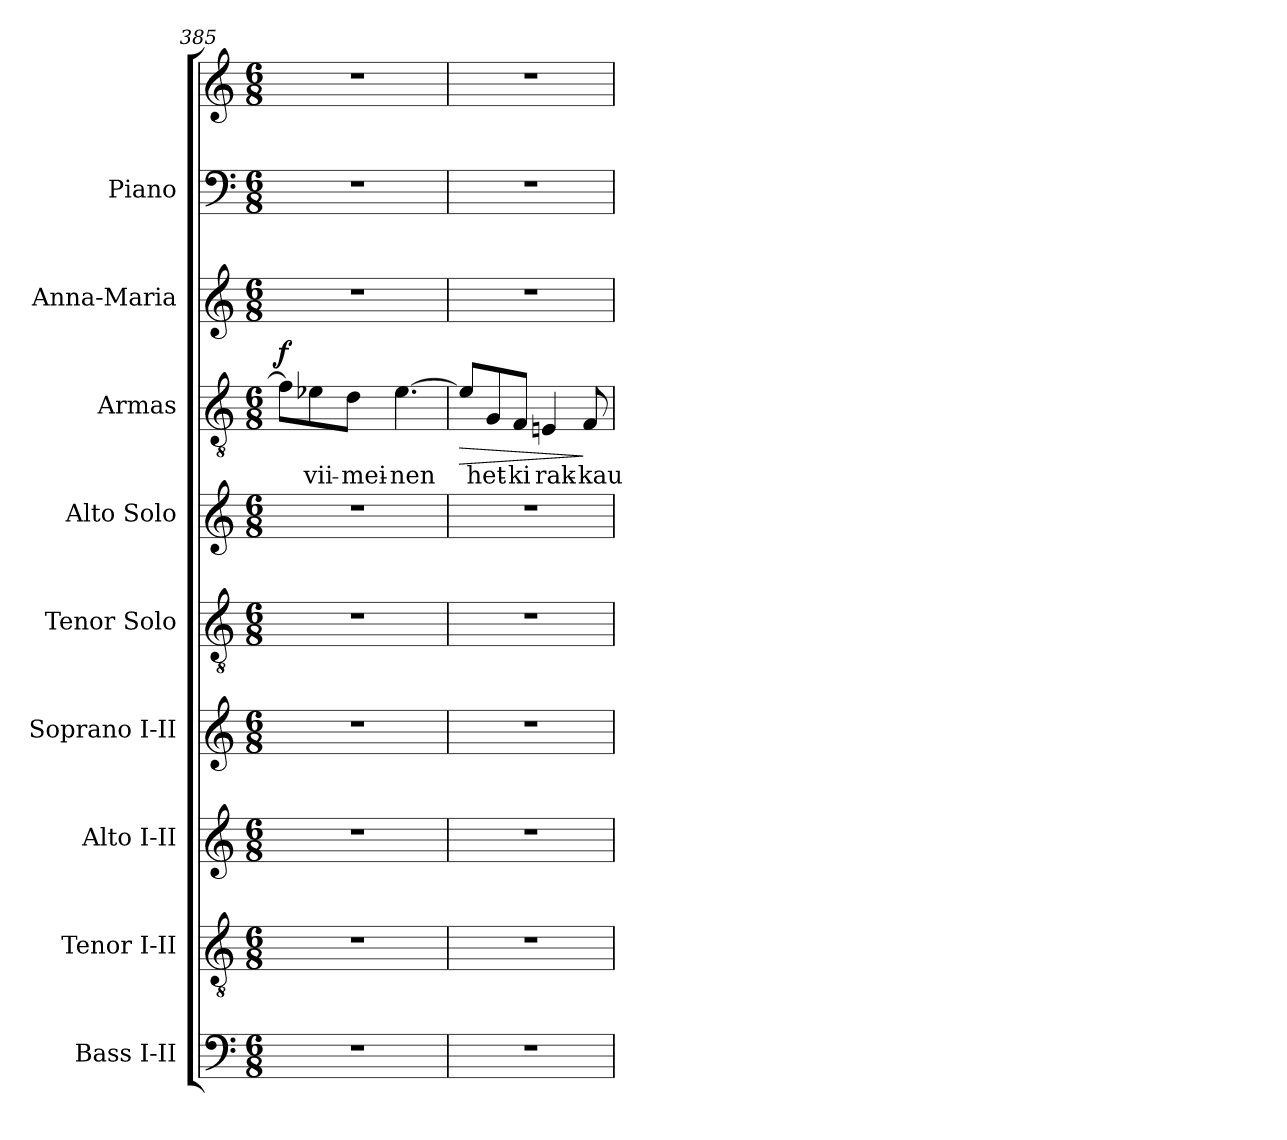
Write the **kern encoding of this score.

**kern	**kern	**kern	**kern	**kern	**kern	**kern	**text	**dynam	**kern	**kern	**kern
*part9	*part8	*part7	*part6	*part5	*part4	*part3	*part3	*part3	*part2	*part1	*part1
*staff10	*staff9	*staff8	*staff7	*staff6	*staff5	*staff4	*staff4	*staff4	*staff3	*staff2	*staff1
*I"Bass I-II	*I"Tenor I-II	*I"Alto I-II	*I"Soprano I-II	*I"Tenor Solo	*I"Alto Solo	*I"Armas	*	*	*I"Anna-Maria	*I"Piano	*
*I'B.	*I'T.	*I'A.	*I'S.	*I'T. Solo	*I'A. Solo	*I'Armas	*	*	*I'A-M	*I'Pno.	*
*clefF4	*clefGv2	*clefG2	*clefG2	*clefGv2	*clefG2	*clefGv2	*	*	*clefG2	*clefF4	*clefG2
*	*ITrd7c12	*	*	*ITrd7c12	*	*ITrd7c12	*	*	*	*	*
*k[]	*k[]	*k[]	*k[]	*k[]	*k[]	*k[]	*	*	*k[]	*k[]	*k[]
*C:	*C:	*C:	*C:	*C:	*C:	*C:	*	*	*C:	*C:	*C:
*M6/8	*M6/8	*M6/8	*M6/8	*M6/8	*M6/8	*M6/8	*	*	*M6/8	*M6/8	*M6/8
=385	=385	=385	=385	=385	=385	=385	=385	=385	=385	=385	=385
!LO:N:vis=1	!LO:N:vis=1	!LO:N:vis=1	!LO:N:vis=1	!LO:N:vis=1	!LO:N:vis=1	!	!	!	!LO:N:vis=1	!LO:N:vis=1	!LO:N:vis=1
2.r	2.r	2.r	2.r	2.r	2.r	8Fi\L]	.	f	2.r	2.r	2.r
!	!	!	!	!	!	!	!LO:LY:b:color=#000000	!	!	!	!
.	.	.	.	.	.	8E-Xi\	vii-	.	.	.	.
!	!	!	!	!	!	!	!LO:LY:b:color=#000000	!	!	!	!
.	.	.	.	.	.	8Di\J	-mei-	.	.	.	.
!	!	!	!	!	!	!	!LO:LY:b:color=#000000	!	!	!	!
.	.	.	.	.	.	[>4.E-i\	-nen	.	.	.	.
!!LO:LB:g=z
=386	=386	=386	=386	=386	=386	=386	=386	=386	=386	=386	=386
!LO:N:vis=1	!LO:N:vis=1	!LO:N:vis=1	!LO:N:vis=1	!LO:N:vis=1	!LO:N:vis=1	!	!	!LO:HP:b	!LO:N:vis=1	!LO:N:vis=1	!LO:N:vis=1
2.r	2.r	2.r	2.r	2.r	2.r	8E-i/L]	.	>	2.r	2.r	2.r
!	!	!	!	!	!	!	!LO:LY:b:color=#000000	!	!	!	!
.	.	.	.	.	.	8GGi/	het-	.	.	.	.
!	!	!	!	!	!	!	!LO:LY:b:color=#000000	!	!	!	!
.	.	.	.	.	.	8FFi/J	-ki	.	.	.	.
!	!	!	!	!	!	!	!LO:LY:b:color=#000000	!	!	!	!
.	.	.	.	.	.	4EEni/	rak-	.	.	.	.
!	!	!	!	!	!	!	!LO:LY:b:color=#000000	!	!	!	!
.	.	.	.	.	.	8FFi/	-kau-	]	.	.	.
=	=	=	=	=	=	=	=	=	=	=	=
*-	*-	*-	*-	*-	*-	*-	*-	*-	*-	*-	*-
